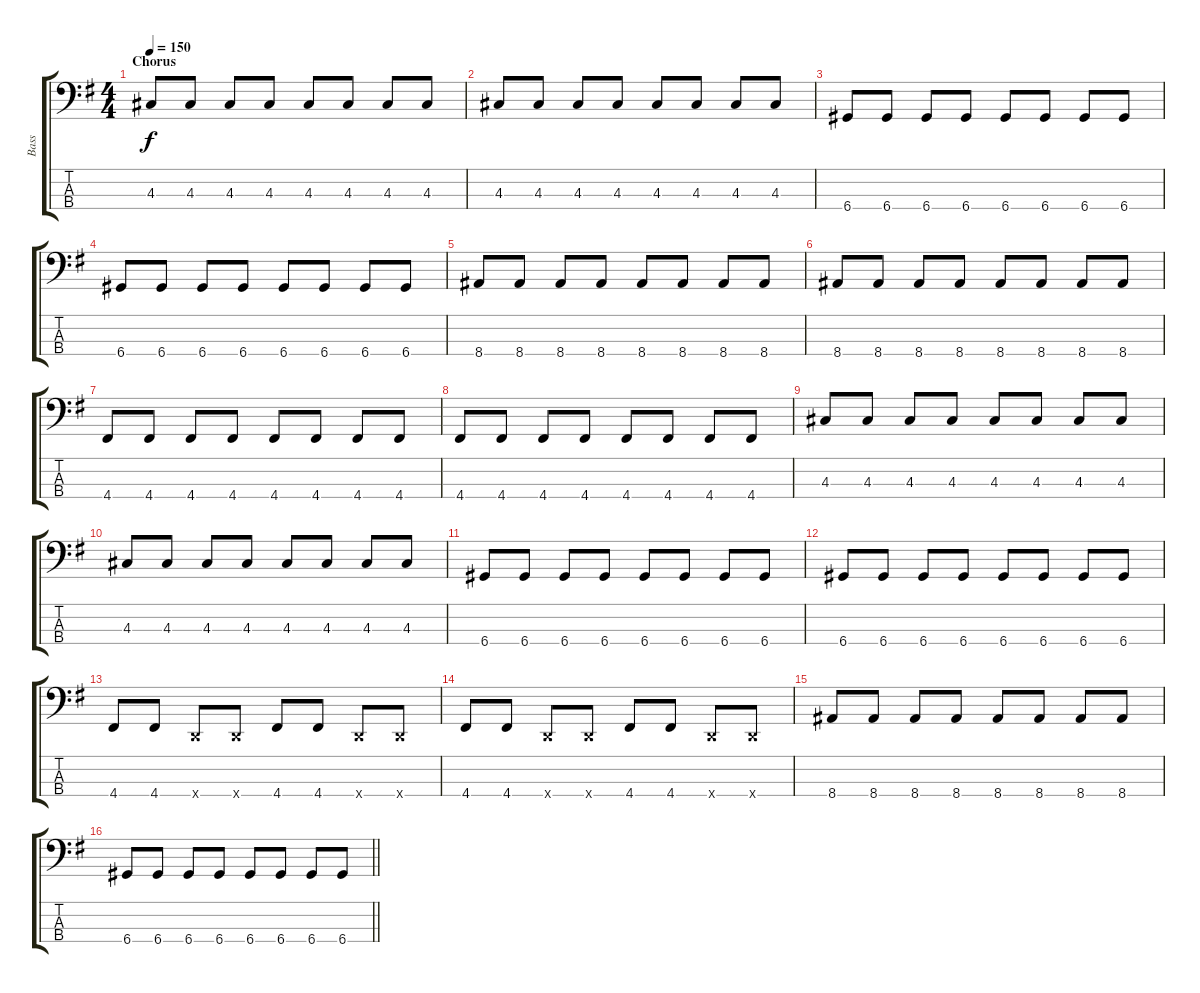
\track ("Bass" "Bass") {instrument electricbasspick}
\staff {score tabs}
\tuning (G2 D2 A1 D1) {hide}
\ts (4 4)
\section ("" "Chorus")
\tempo 150
\clef f4
\ks eminor
4.3.8{dy f} 4.3.8 4.3.8 4.3.8 4.3.8 4.3.8 4.3.8 4.3.8 |
4.3.8 4.3.8 4.3.8 4.3.8 4.3.8 4.3.8 4.3.8 4.3.8 |
6.4.8 6.4.8 6.4.8 6.4.8 6.4.8 6.4.8 6.4.8 6.4.8 |
6.4.8 6.4.8 6.4.8 6.4.8 6.4.8 6.4.8 6.4.8 6.4.8 |
8.4.8 8.4.8 8.4.8 8.4.8 8.4.8 8.4.8 8.4.8 8.4.8 |
8.4.8 8.4.8 8.4.8 8.4.8 8.4.8 8.4.8 8.4.8 8.4.8 |
4.4.8 4.4.8 4.4.8 4.4.8 4.4.8 4.4.8 4.4.8 4.4.8 |
4.4.8 4.4.8 4.4.8 4.4.8 4.4.8 4.4.8 4.4.8 4.4.8 |
4.3.8 4.3.8 4.3.8 4.3.8 4.3.8 4.3.8 4.3.8 4.3.8 |
4.3.8 4.3.8 4.3.8 4.3.8 4.3.8 4.3.8 4.3.8 4.3.8 |
6.4.8 6.4.8 6.4.8 6.4.8 6.4.8 6.4.8 6.4.8 6.4.8 |
6.4.8 6.4.8 6.4.8 6.4.8 6.4.8 6.4.8 6.4.8 6.4.8 |
4.4.8 4.4.8 0.4{x}.8 0.4{x}.8 4.4.8 4.4.8 0.4{x}.8 0.4{x}.8 |
4.4.8 4.4.8 0.4{x}.8 0.4{x}.8 4.4.8 4.4.8 0.4{x}.8 0.4{x}.8 |
8.4.8 8.4.8 8.4.8 8.4.8 8.4.8 8.4.8 8.4.8 8.4.8 |
\barLineRight lightlight
6.4.8 6.4.8 6.4.8 6.4.8 6.4.8 6.4.8 6.4.8 6.4.8
